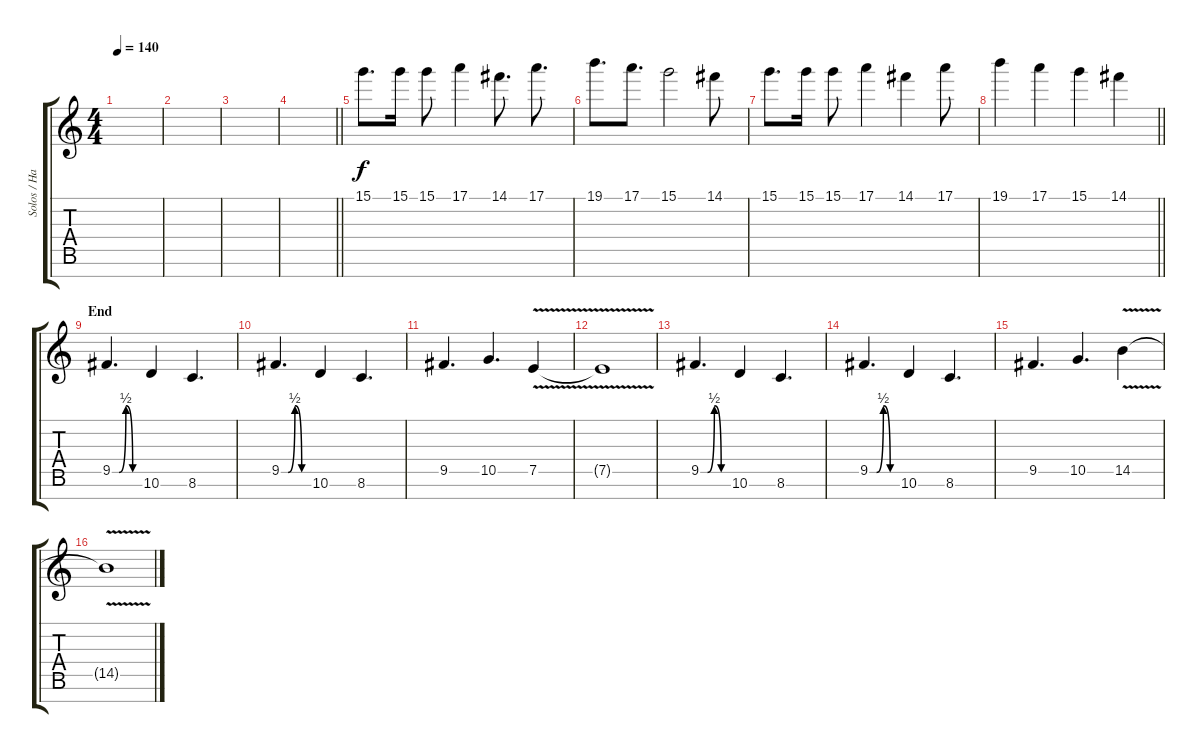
\track ("Solos / Harmony" "Solos / Ha") {instrument distortionguitar}
\staff {score tabs}
\tuning (E4 B3 G3 D3 A2 E2 B1) {hide}
\ts (4 4)
\tempo 140
\clef g2
\ks c
|
|
|
\barLineRight lightlight
|
15.1.8{d} 15.1.16 15.1.8 17.1.4 14.1.8{d} 17.1.8{d} |
19.1.8{d} 17.1.8{d} 15.1.2 14.1.8 |
15.1.8{d} 15.1.16 15.1.8 17.1.4 14.1.4 17.1.8 |
\barLineRight lightlight
19.1.4 17.1.4 15.1.4 14.1.4 |
\section ("" "End")
9.5{be (custom 0 0 15 0 30 2 45 0 60 0)}.4{d} 10.6.4 8.6.4{d} |
9.5{be (custom 0 0 15 0 30 2 45 0 60 0)}.4{d} 10.6.4 8.6.4{d} |
9.5.4{d} 10.5.4{d} 7.5{v}.4 |
7.5{t}.1 |
9.5{be (custom 0 0 15 0 30 2 45 0 60 0)}.4{d} 10.6.4 8.6.4{d} |
9.5{be (custom 0 0 15 0 30 2 45 0 60 0)}.4{d} 10.6.4 8.6.4{d} |
9.5.4{d} 10.5.4{d} 14.5{v}.4 |
14.5{t}.1
